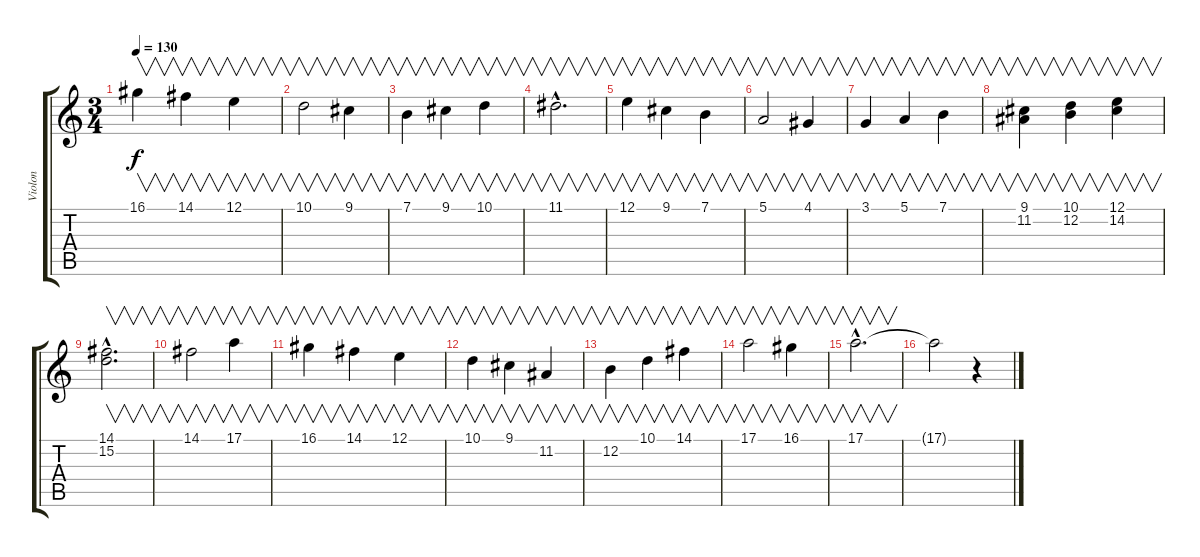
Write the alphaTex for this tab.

\track ("Violon" "Violon") {instrument violin}
\staff {score tabs}
\tuning (E4 B3 G3 D3 A2 E2) {hide}
\ts (3 4)
\tempo 130
\clef g2
\ks c
16.1.4{v dy f} 14.1.4{v} 12.1.4{v} |
10.1.2{v} 9.1.4{v} |
7.1.4{v} 9.1.4{v} 10.1.4{v} |
11.1{hac}.2{v d} |
12.1.4{v} 9.1.4{v} 7.1.4{v} |
5.1.2{v} 4.1.4{v} |
3.1.4{v} 5.1.4{v} 7.1.4{v} |
(9.1 11.2).4{v} (10.1 12.2).4{v} (12.1 14.2).4{v} |
(14.1{hac} 15.2{hac}).2{v d} |
14.1.2{v} 17.1.4{v} |
16.1.4{v} 14.1.4{v} 12.1.4{v} |
10.1.4{v} 9.1.4{v} 11.2.4{v} |
12.2.4{v} 10.1.4{v} 14.1.4{v} |
17.1.2{v} 16.1.4{v} |
17.1{hac}.2{v d} |
17.1{t}.2 r.4
